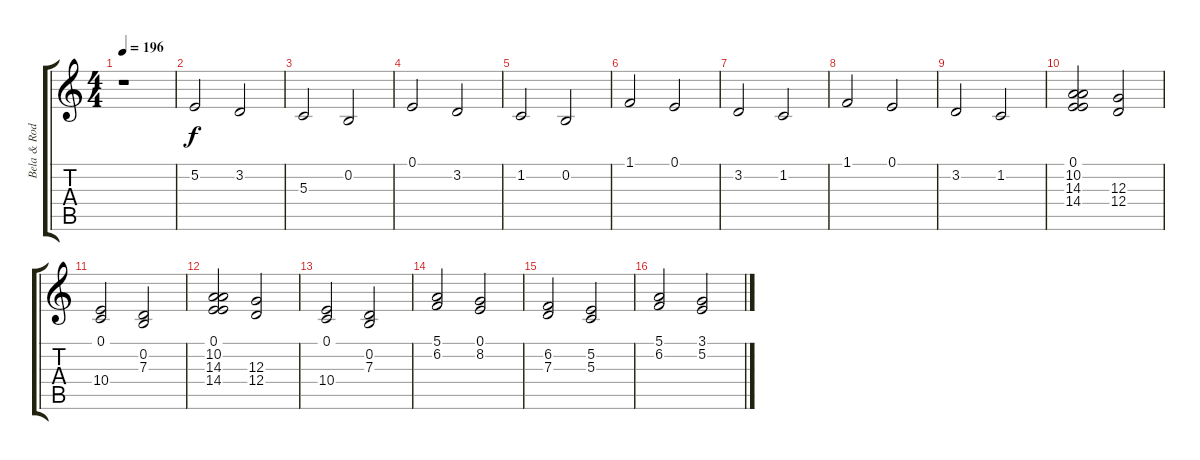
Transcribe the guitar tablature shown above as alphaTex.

\track ("Bela & Rod - Gesang" "Bela & Rod") {instrument altosax}
\staff {score tabs}
\tuning (E4 B3 G3 D3 A2 E2) {hide}
\ts (4 4)
\tempo 196
\clef g2
\ks c
r.1{dy f} |
5.2.2 3.2.2 |
5.3.2 0.2.2 |
0.1.2 3.2.2 |
1.2.2 0.2.2 |
1.1.2 0.1.2 |
3.2.2 1.2.2 |
1.1.2 0.1.2 |
3.2.2 1.2.2 |
(0.1 10.2 14.3 14.4).2 (12.3 12.4).2 |
(0.1 10.4).2 (0.2 7.3).2 |
(0.1 10.2 14.3 14.4).2 (12.3 12.4).2 |
(0.1 10.4).2 (0.2 7.3).2 |
(5.1 6.2).2 (0.1 8.2).2 |
(6.2 7.3).2 (5.2 5.3).2 |
(5.1 6.2).2 (3.1 5.2).2
